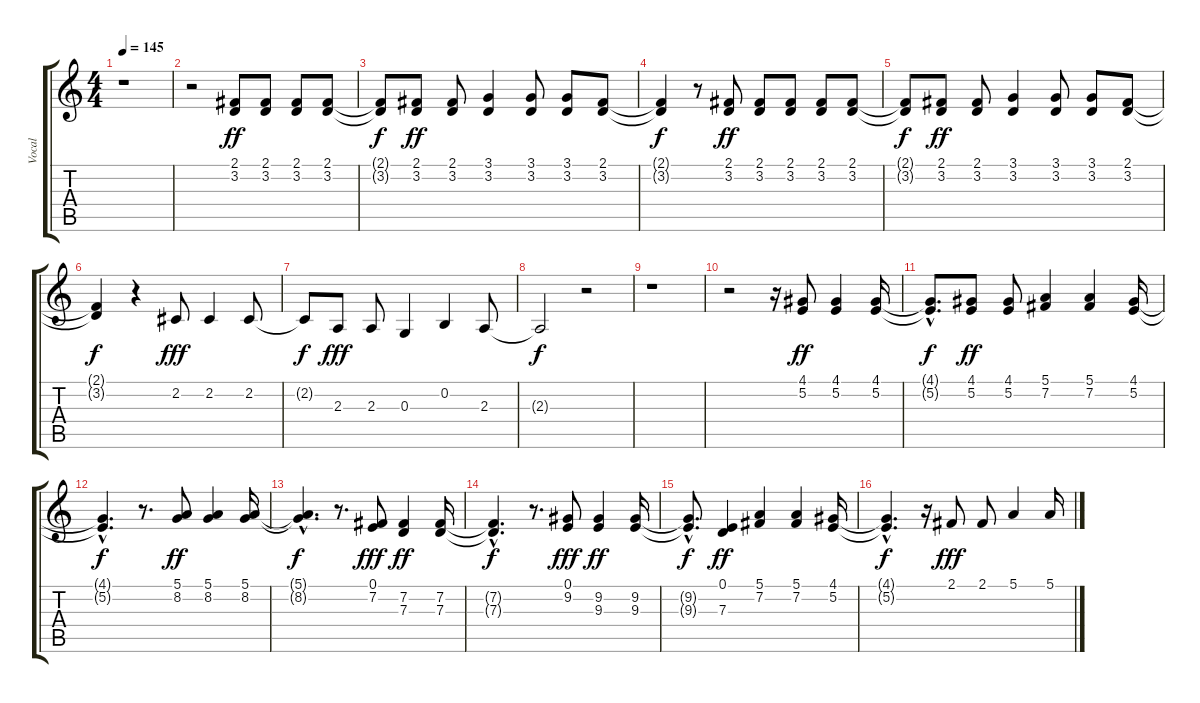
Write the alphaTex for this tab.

\track ("Vocal " "Vocal ") {instrument oboe}
\staff {score tabs}
\tuning (E4 B3 G3 D3 A2 E2) {hide}
\ts (4 4)
\tempo 145
\clef g2
\ks c
r.1{dy f} |
r.2 (2.1 3.2).8{dy ff} (2.1 3.2).8 (2.1 3.2).8 (2.1 3.2).8 |
(2.1{t} 3.2{t}).8{dy f} (2.1 3.2).8{dy ff} (2.1 3.2).8 (3.1 3.2).4 (3.1 3.2).8 (3.1 3.2).8 (2.1 3.2).8 |
(2.1{t} 3.2{t}).4{dy f} r.8 (2.1 3.2).8{dy ff} (2.1 3.2).8 (2.1 3.2).8 (2.1 3.2).8 (2.1 3.2).8 |
(2.1{t} 3.2{t}).8{dy f} (2.1 3.2).8{dy ff} (2.1 3.2).8 (3.1 3.2).4 (3.1 3.2).8 (3.1 3.2).8 (2.1 3.2).8 |
(2.1{t} 3.2{t}).4{dy f} r.4 2.2.8{dy fff} 2.2.4 2.2.8 |
2.2{t}.8{dy f} 2.3.8{dy fff} 2.3.8 0.3.4 0.2.4 2.3.8 |
2.3{t}.2{dy f} r.2 |
r.1 |
r.2 r.16 (4.1 5.2).8{dy ff} (4.1 5.2).4 (4.1 5.2).16 |
(4.1{hac t} 5.2{hac t}).8{d dy f} (4.1 5.2).8{dy ff} (4.1 5.2).8 (5.1 7.2).4 (5.1 7.2).4 (4.1 5.2).16 |
(4.1{hac t} 5.2{hac t}).4{d dy f} r.8{d} (5.1 8.2).8{dy ff} (5.1 8.2).4 (5.1 8.2).16 |
(5.1{hac t} 8.2{hac t}).4{d dy f} r.8{d} (0.1 7.2).8{dy fff} (7.2 7.3).4{dy ff} (7.2 7.3).16 |
(7.2{hac t} 7.3{hac t}).4{d dy f} r.8{d} (0.1 9.2).8{dy fff} (9.2 9.3).4{dy ff} (9.2 9.3).16 |
(9.2{hac t} 9.3{hac t}).8{d dy f} (0.1 7.3).4{dy ff} (5.1 7.2).4 (5.1 7.2).4 (4.1 5.2).16 |
(4.1{hac t} 5.2{hac t}).4{d dy f} r.16 2.1.8{dy fff} 2.1.8 5.1.4 5.1.16
